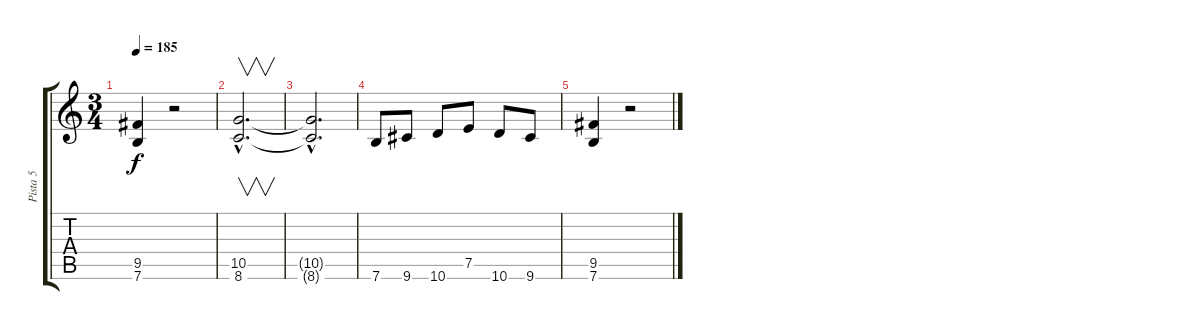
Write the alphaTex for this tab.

\track ("Pista 5" "Pista 5") {instrument distortionguitar}
\staff {score tabs}
\tuning (E4 B3 G3 D3 A2 E2) {hide}
\ts (3 4)
\tempo 185
\clef g2
\ks c
(9.5 7.6).4{dy f} r.2 |
(10.5{hac} 8.6{hac}).2{v d} |
(10.5{hac t} 8.6{hac t}).2{d} |
7.6.8 9.6.8 10.6.8 7.5.8 10.6.8 9.6.8 |
(9.5 7.6).4 r.2
